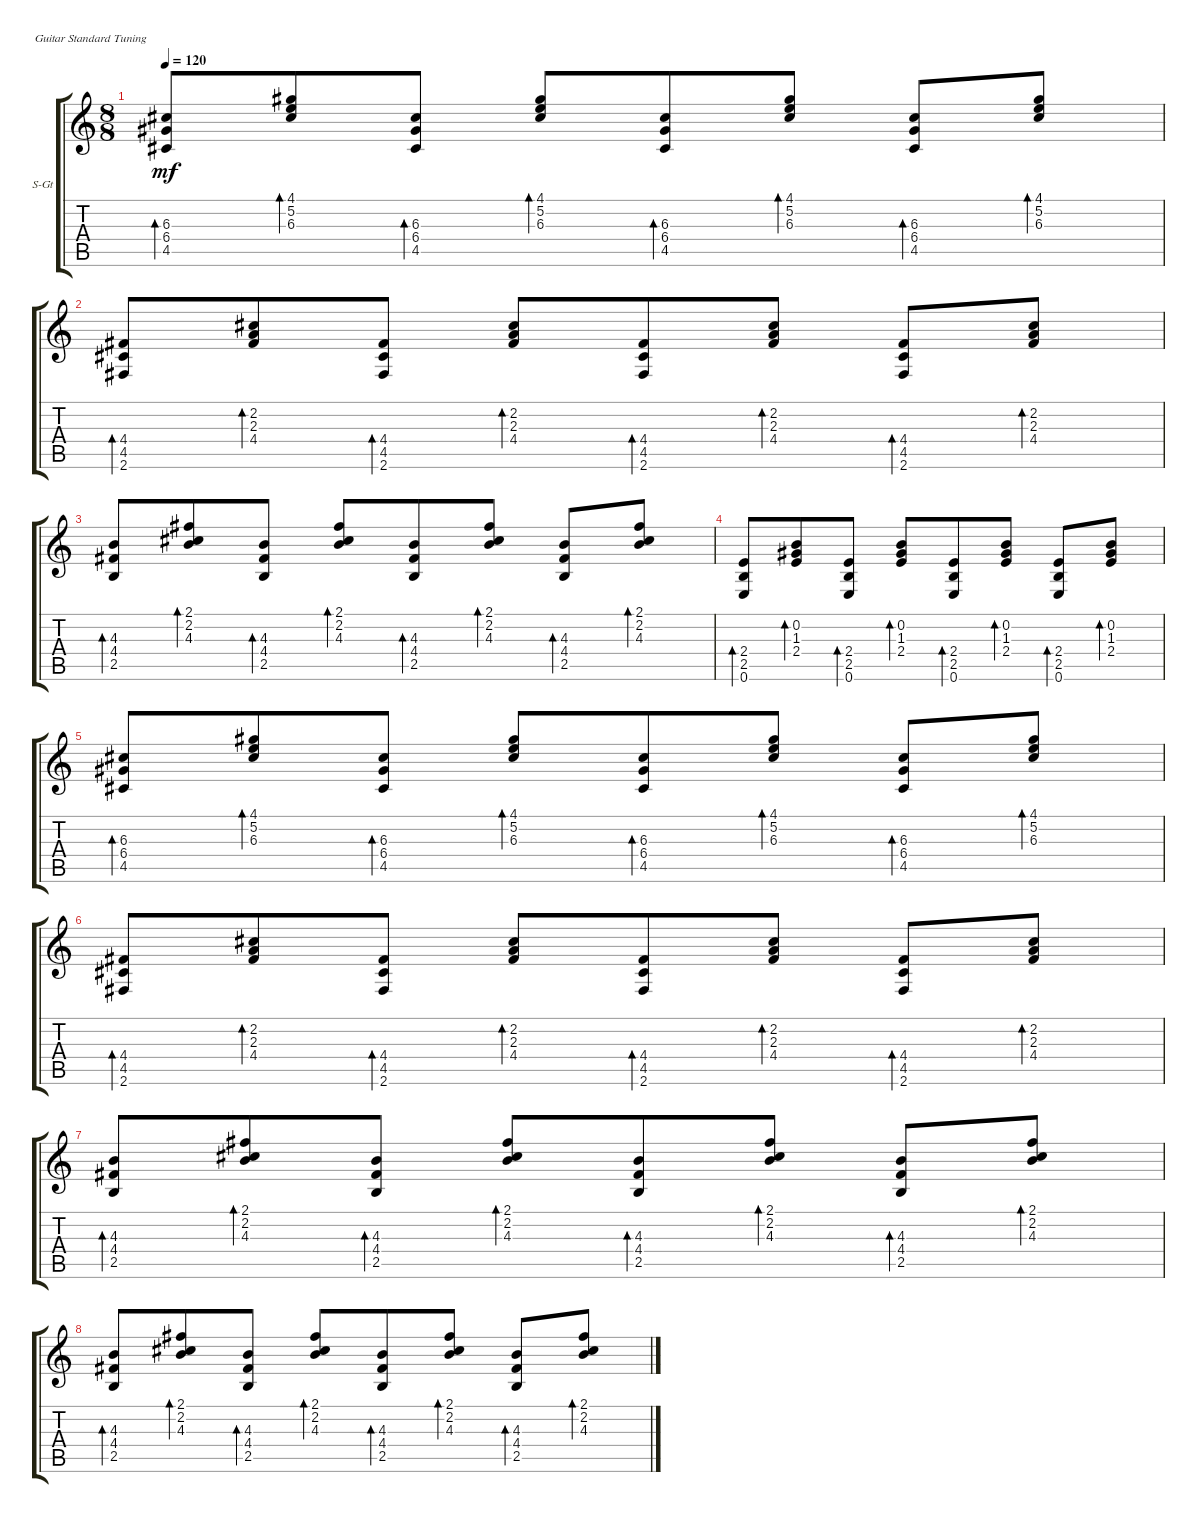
\defaultSystemsLayout 4
\bracketExtendMode groupsimilarinstruments
\firstSystemTrackNameOrientation horizontal
\otherSystemsTrackNameOrientation horizontal
\track ("Steel Guitar" "S-Gt") {instrument acousticguitarsteel}
\staff {score tabs}
\tuning (E4 B3 G3 D3 A2 E2)
\ts (8 8)
\tempo 120
\clef g2
\ks c
(4.5 6.4 6.3).8{bd 51 dy mf} (6.3 5.2 4.1).8{bd 51} (4.5 6.4 6.3).8{bd 51} (6.3 5.2 4.1).8{bd 51} (4.5 6.4 6.3).8{bd 51} (6.3 5.2 4.1).8{bd 51} (4.5 6.4 6.3).8{bd 51} (6.3 5.2 4.1).8{bd 51} |
(2.6 4.5 4.4).8{bd 51} (2.3 4.4 2.2).8{bd 51} (2.6 4.5 4.4).8{bd 51} (2.3 4.4 2.2).8{bd 51} (2.6 4.5 4.4).8{bd 51} (2.3 4.4 2.2).8{bd 51} (2.6 4.5 4.4).8{bd 51} (2.3 4.4 2.2).8{bd 51} |
(2.5 4.4 4.3).8{bd 51} (4.3 2.2 2.1).8{bd 51} (2.5 4.4 4.3).8{bd 51} (4.3 2.2 2.1).8{bd 51} (2.5 4.4 4.3).8{bd 51} (4.3 2.2 2.1).8{bd 51} (2.5 4.4 4.3).8{bd 51} (4.3 2.2 2.1).8{bd 51} |
(0.6 2.5 2.4).8{bd 52} (1.3 0.2 2.4).8{bd 51} (0.6 2.5 2.4).8{bd 52} (1.3 0.2 2.4).8{bd 51} (0.6 2.5 2.4).8{bd 52} (1.3 0.2 2.4).8{bd 51} (0.6 2.5 2.4).8{bd 52} (1.3 0.2 2.4).8{bd 51} |
(4.5 6.4 6.3).8{bd 51} (6.3 5.2 4.1).8{bd 51} (4.5 6.4 6.3).8{bd 51} (6.3 5.2 4.1).8{bd 51} (4.5 6.4 6.3).8{bd 51} (6.3 5.2 4.1).8{bd 51} (4.5 6.4 6.3).8{bd 51} (6.3 5.2 4.1).8{bd 51} |
(2.6 4.5 4.4).8{bd 51} (2.3 4.4 2.2).8{bd 51} (2.6 4.5 4.4).8{bd 51} (2.3 4.4 2.2).8{bd 51} (2.6 4.5 4.4).8{bd 51} (2.3 4.4 2.2).8{bd 51} (2.6 4.5 4.4).8{bd 51} (2.3 4.4 2.2).8{bd 51} |
(2.5 4.4 4.3).8{bd 51} (4.3 2.2 2.1).8{bd 51} (2.5 4.4 4.3).8{bd 51} (4.3 2.2 2.1).8{bd 51} (2.5 4.4 4.3).8{bd 51} (4.3 2.2 2.1).8{bd 51} (2.5 4.4 4.3).8{bd 51} (4.3 2.2 2.1).8{bd 51} |
(2.5 4.4 4.3).8{bd 51} (4.3 2.2 2.1).8{bd 51} (2.5 4.4 4.3).8{bd 51} (4.3 2.2 2.1).8{bd 51} (2.5 4.4 4.3).8{bd 51} (4.3 2.2 2.1).8{bd 51} (2.5 4.4 4.3).8{bd 51} (4.3 2.2 2.1).8{bd 51}
